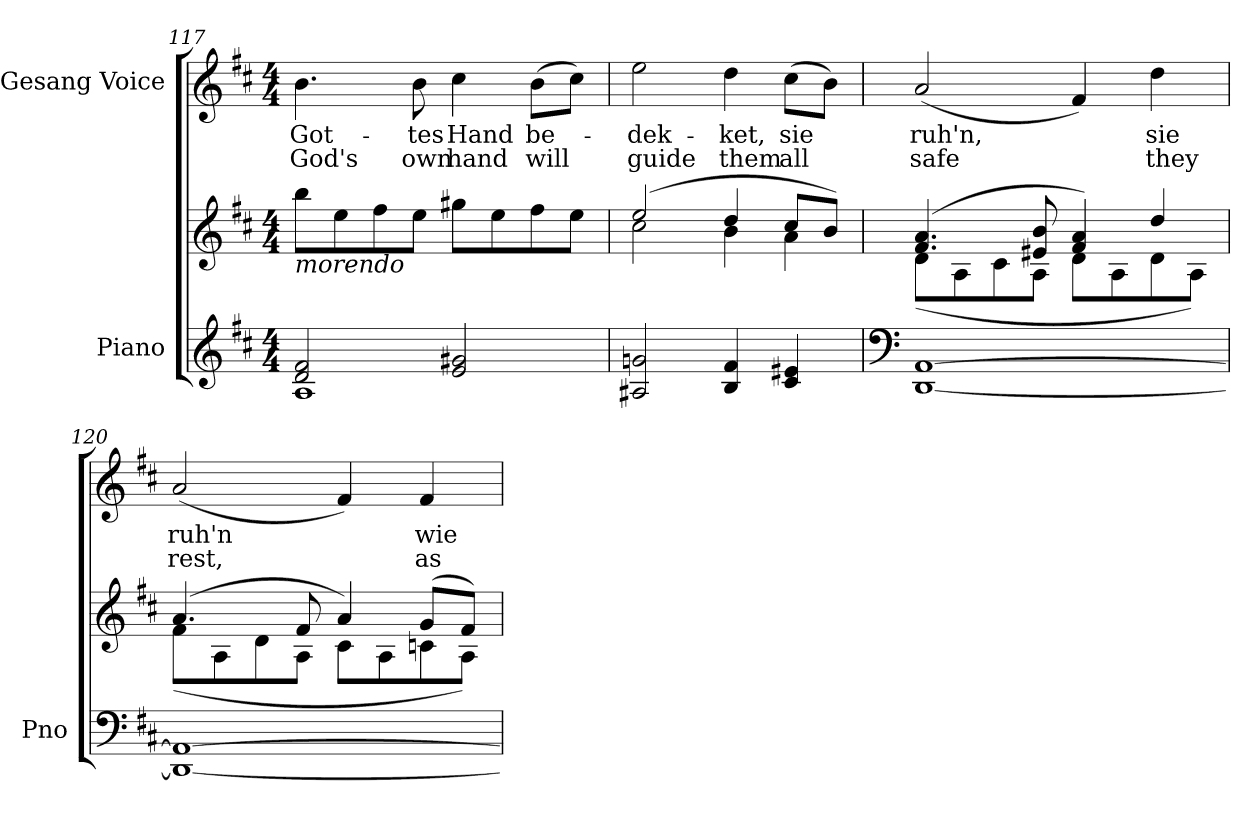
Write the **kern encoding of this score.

**kern	**kern	**dynam	**kern	**text	**text
*part2	*part2	*part2	*part1	*part1	*part1
*staff3	*staff2	*staff2/3	*staff1	*staff1	*staff1
*I"Piano	*	*	*I"Gesang Voice	*	*
*I'Pno	*	*	*	*	*
*clefG2	*clefG2	*	*clefG2	*	*
*k[f#c#]	*k[f#c#]	*	*k[f#c#]	*	*
*M4/4	*M4/4	*	*M4/4	*	*
=117	=117	=117	=117	=117	=117
*^	*	*	*	*	*
!	!	!LO:TX:b:i:t=morendo	!	!	!	!
(2d/ 2f#/	1A	8bb\L	.	4.b\	Got-	God's
.	.	8ee\	.	.	.	.
.	.	8ff#\	.	.	.	.
.	.	8ee\J	.	8b\	-tes	own
2e/ 2g#X/	.	8gg#X\L	.	4cc#\	Hand	hand
.	.	8ee\	.	.	.	.
.	.	8ff#\	.	(8b\L	be-	will
.	.	8ee\J	.	8cc#\J)	.	.
*v	*v	*	*	*	*	*
=118	=118	=118	=118	=118	=118
*	*^	*	*	*	*
2A#X/ 2gn/	(2ee/)	2cc#\	.	2ee\	-dek-	guide
4B/ 4f#/	4dd/	4b\	.	4dd\	-ket,	them
4c#/ 4e#X/	8cc#/L	4a\	.	(8cc#\L	sie	all
.	8b/J)	.	.	8b\J)	.	.
=119	=119	=119	=119	=119	=119	=119
*clefF4	*	*	*	*	*	*
!	!	!	!LO:DY:b	!	!	!
!	!	!	!LO:DY:n=1:b	!	!	!
!	!	!	!LO:DY:n=2:b	!	!	!
[1DD [1AA	(4.f#/ 4.a/	(8d\L	other-dynamics pp other-dynamics	(2a/	ruh'n,	safe
.	.	8A\	.	.	.	.
.	.	8c#\	.	.	.	.
.	8e#X/ 8b/	8A\J	.	.	.	.
.	4f#/ 4a/)	8d\L	.	4f#/)	.	.
.	.	8A\	.	.	.	.
.	4dd/	8d\	.	4dd\	sie	they
.	.	8A\J)	.	.	.	.
=120	=120	=120	=120	=120	=120	=120
1DD_ 1AA_	(4.a/	(8f#\L	.	(2a/	ruh'n	rest,
.	.	8A\	.	.	.	.
.	.	8d\	.	.	.	.
.	8f#/	8A\J	.	.	.	.
.	4a/)	8c#\L	.	4f#/)	.	.
.	.	8A\	.	.	.	.
.	(8g/L	8cn\	.	4f#/	wie	as
.	8f#/J)	8A\J)	.	.	.	.
*	*v	*v	*	*	*	*
=	=	=	=	=	=
*-	*-	*-	*-	*-	*-
